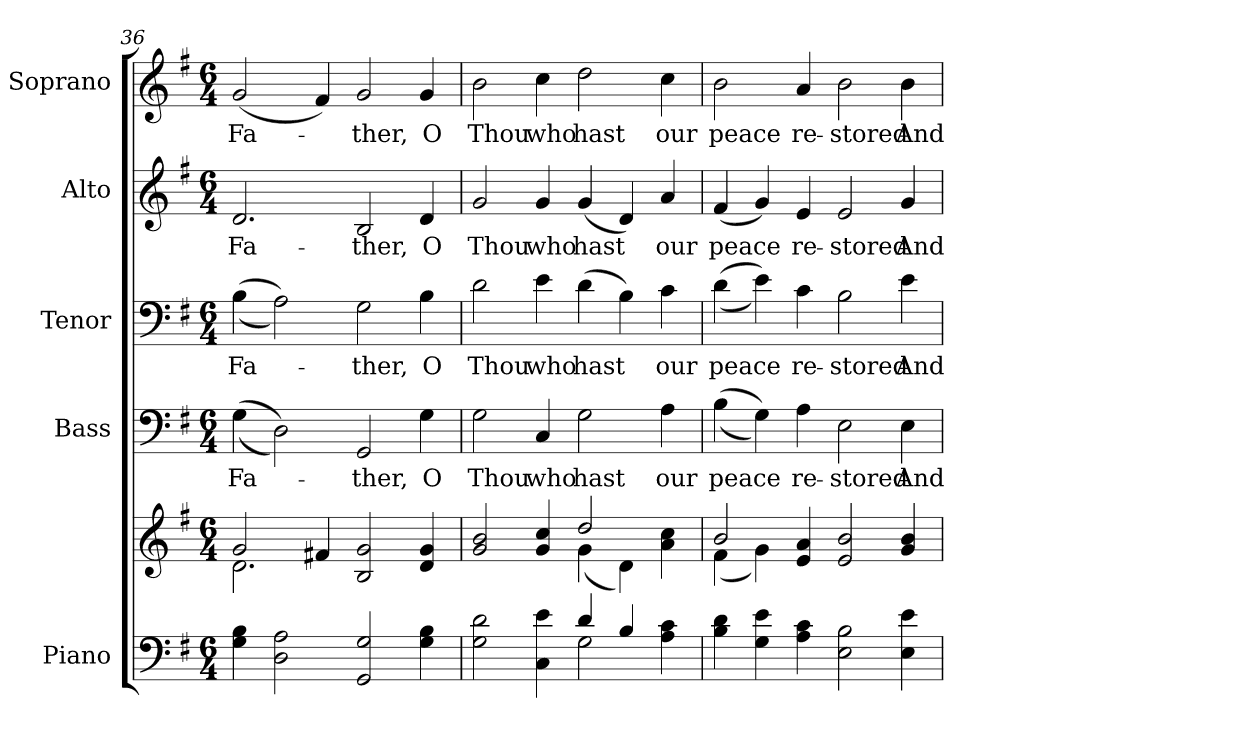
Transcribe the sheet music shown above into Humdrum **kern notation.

**kern	**kern	**kern	**text	**kern	**text	**kern	**text	**kern	**text
*part5	*part5	*part4	*part4	*part3	*part3	*part2	*part2	*part1	*part1
*staff6	*staff5	*staff4	*staff4	*staff3	*staff3	*staff2	*staff2	*staff1	*staff1
*I"Piano	*	*I"Bass	*	*I"Tenor	*	*I"Alto	*	*I"Soprano	*
*I'Pno.	*	*I'B.	*	*I'T.	*	*I'A.	*	*I'S.	*
*clefF4	*clefG2	*clefF4	*	*clefF4	*	*clefG2	*	*clefG2	*
*k[f#]	*k[f#]	*k[f#]	*	*k[f#]	*	*k[f#]	*	*k[f#]	*
*G:	*G:	*G:	*	*G:	*	*G:	*	*G:	*
*M6/4	*M6/4	*M6/4	*	*M6/4	*	*M6/4	*	*M6/4	*
=36	=36	=36	=36	=36	=36	=36	=36	=36	=36
*	*^	*	*	*	*	*	*	*	*
!	!	!	!	!LO:LY:b:color=#000000	!	!	!	!	!	!
!	!	!	!	!	!	!LO:LY:b:color=#000000	!	!	!	!
!	!	!	!	!	!	!	!	!LO:LY:b:color=#000000	!	!
!	!	!	!	!	!	!	!	!	!	!LO:LY:b:color=#000000
4Gi\ 4Bi	2gi/	2.di\	((4Gi\	Fa-	((4Bi\	Fa-	2.di/	Fa-	(2gi/	Fa-
2Di\ 2Ai	.	.	2Di\))	.	2Ai\))	.	.	.	.	.
.	4f#Xi/	.	.	.	.	.	.	.	4f#i/)	.
!	!	!	!	!LO:LY:b:color=#000000	!	!	!	!	!	!
!	!	!	!	!	!	!LO:LY:b:color=#000000	!	!	!	!
!	!	!	!	!	!	!	!	!LO:LY:b:color=#000000	!	!
!	!	!	!	!	!	!	!	!	!	!LO:LY:b:color=#000000
2GGi/ 2Gi	2Bi/ 2gi	2.ryy	2GGi/	-ther,	2Gi\	-ther,	2Bi/	-ther,	2gi/	-ther,
!	!	!	!	!LO:LY:b:color=#000000	!	!	!	!	!	!
!	!	!	!	!	!	!LO:LY:b:color=#000000	!	!	!	!
!	!	!	!	!	!	!	!	!LO:LY:b:color=#000000	!	!
!	!	!	!	!	!	!	!	!	!	!LO:LY:b:color=#000000
4Gi\ 4Bi	4di/ 4gi	.	4Gi\	O	4Bi\	O	4di/	O	4gi/	O
!!LO:PB:g=z
=37	=37	=37	=37	=37	=37	=37	=37	=37	=37	=37
*^	*	*	*	*	*	*	*	*	*	*
!	!	!	!	!	!LO:LY:b:color=#000000	!	!	!	!	!	!
!	!	!	!	!	!	!	!LO:LY:b:color=#000000	!	!	!	!
!	!	!	!	!	!	!	!	!	!LO:LY:b:color=#000000	!	!
!	!	!	!	!	!	!	!	!	!	!	!LO:LY:b:color=#000000
2Gi\ 2di	2.ryy	2gi/ 2bi	2.ryy	2Gi\	Thou	2di\	Thou	2gi/	Thou	2bi\	Thou
!	!	!	!	!	!LO:LY:b:color=#000000	!	!	!	!	!	!
!	!	!	!	!	!	!	!LO:LY:b:color=#000000	!	!	!	!
!	!	!	!	!	!	!	!	!	!LO:LY:b:color=#000000	!	!
!	!	!	!	!	!	!	!	!	!	!	!LO:LY:b:color=#000000
4Ci\ 4ei	.	4gi/ 4cci	.	4Ci/	who	4ei\	who	4gi/	who	4cci\	who
!	!	!	!	!	!LO:LY:b:color=#000000	!	!	!	!	!	!
!	!	!	!	!	!	!	!LO:LY:b:color=#000000	!	!	!	!
!	!	!	!	!	!	!	!	!	!LO:LY:b:color=#000000	!	!
!	!	!	!	!	!	!	!	!	!	!	!LO:LY:b:color=#000000
4di/	2Gi\	2ddi/	(4gi\	2Gi\	hast	(4di\	hast	(4gi/	hast	2ddi\	hast
4Bi/	.	.	4di\)	.	.	4Bi\)	.	4di/)	.	.	.
!	!	!	!	!	!LO:LY:b:color=#000000	!	!	!	!	!	!
!	!	!	!	!	!	!	!LO:LY:b:color=#000000	!	!	!	!
!	!	!	!	!	!	!	!	!	!LO:LY:b:color=#000000	!	!
!	!	!	!	!	!	!	!	!	!	!	!LO:LY:b:color=#000000
4Ai\ 4ci	4ryy	4ai\ 4cci	4ryy	4Ai\	our	4ci\	our	4ai/	our	4cci\	our
*v	*v	*	*	*	*	*	*	*	*	*	*
=38	=38	=38	=38	=38	=38	=38	=38	=38	=38	=38
*^	*	*	*	*	*	*	*	*	*	*
!	!	!	!	!	!LO:LY:b:color=#000000	!	!	!	!	!	!
*v	*v	*	*	*	*	*	*	*	*	*	*
*^	*	*	*	*	*	*	*	*	*	*
!	!	!	!	!	!	!	!LO:LY:b:color=#000000	!	!	!	!
*v	*v	*	*	*	*	*	*	*	*	*	*
*^	*	*	*	*	*	*	*	*	*	*
!	!	!	!	!	!	!	!	!	!LO:LY:b:color=#000000	!	!
*v	*v	*	*	*	*	*	*	*	*	*	*
*^	*	*	*	*	*	*	*	*	*	*
!	!	!	!	!	!	!	!	!	!	!	!LO:LY:b:color=#000000
*v	*v	*	*	*	*	*	*	*	*	*	*
4Bi\ 4di	2bi/	(4f#i\	((4Bi\	peace	((4di\	peace	(4f#i/	peace	2bi\	peace
4Gi\ 4ei	.	4gi\)	4Gi\))	.	4ei\))	.	4gi/)	.	.	.
!	!	!	!	!LO:LY:b:color=#000000	!	!	!	!	!	!
!	!	!	!	!	!	!LO:LY:b:color=#000000	!	!	!	!
!	!	!	!	!	!	!	!	!LO:LY:b:color=#000000	!	!
!	!	!	!	!	!	!	!	!	!	!LO:LY:b:color=#000000
4Ai\ 4ci	4ei/ 4ai	4ryy	4Ai\	re-	4ci\	re-	4ei/	re-	4ai/	re-
!	!	!	!	!LO:LY:b:color=#000000	!	!	!	!	!	!
!	!	!	!	!	!	!LO:LY:b:color=#000000	!	!	!	!
!	!	!	!	!	!	!	!	!LO:LY:b:color=#000000	!	!
!	!	!	!	!	!	!	!	!	!	!LO:LY:b:color=#000000
2Ei\ 2Bi	2ei/ 2bi	2.ryy	2Ei\	-stored	2Bi\	-stored	2ei/	-stored	2bi\	-stored
!	!	!	!	!LO:LY:b:color=#000000	!	!	!	!	!	!
!	!	!	!	!	!	!LO:LY:b:color=#000000	!	!	!	!
!	!	!	!	!	!	!	!	!LO:LY:b:color=#000000	!	!
!	!	!	!	!	!	!	!	!	!	!LO:LY:b:color=#000000
4Ei\ 4ei	4gi/ 4bi	.	4Ei\	And	4ei\	And	4gi/	And	4bi\	And
*	*v	*v	*	*	*	*	*	*	*	*
=	=	=	=	=	=	=	=	=	=
*-	*-	*-	*-	*-	*-	*-	*-	*-	*-
